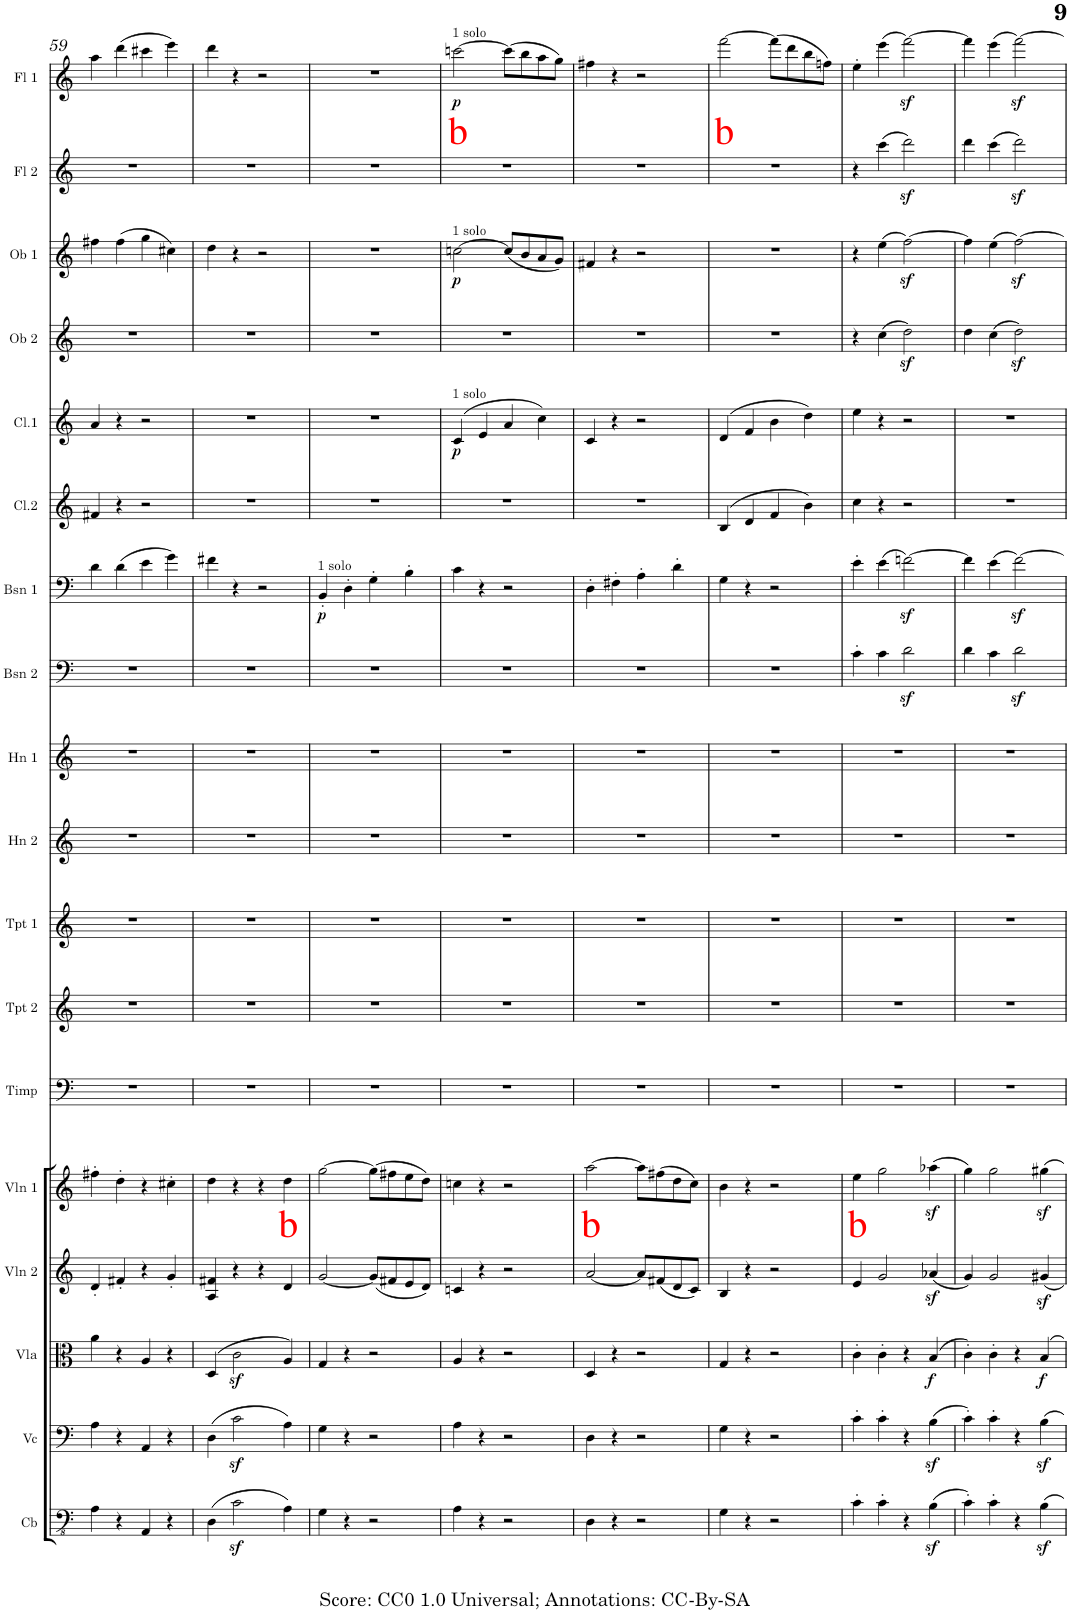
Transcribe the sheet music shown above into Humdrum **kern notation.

**kern	**kern	**kern	**dynam	**kern	**kern	**text	**kern	**kern	**kern	**kern	**kern	**kern	**kern	**dynam	**kern	**kern	**dynam	**kern	**kern	**dynam	**kern	**kern	**text	**dynam
*part18	*part17	*part16	*part16	*part15	*part14	*part14	*part13	*part12	*part11	*part10	*part9	*part8	*part7	*part7	*part6	*part5	*part5	*part4	*part3	*part3	*part2	*part1	*part1	*part1
*staff18	*staff17	*staff16	*staff16	*staff15	*staff14	*staff14	*staff13	*staff12	*staff11	*staff10	*staff9	*staff8	*staff7	*staff7	*staff6	*staff5	*staff5	*staff4	*staff3	*staff3	*staff2	*staff1	*staff1	*staff1
*I"Contrabass	*I"Violoncello	*I"Viola	*	*I"Violin 2	*I"Violin 1	*	*I"Timpani	*I"C Trumpet 2	*I"C Trumpet 1	*I"C Horn 2	*I"C Horn 1	*I"Bassoon 2	*I"Bassoon 1	*	*I"C Clarinet 2	*I"C Clarinet 1	*	*I"Oboe 2	*I"Oboe 1	*	*I"Flute 2	*I"Flute 1	*	*
*I'Cb	*I'Vc	*I'Vla	*	*I'Vln 2	*I'Vln 1	*	*I'Timp	*I'Tpt 2	*I'Tpt 1	*I'Hn 2	*I'Hn 1	*I'Bsn 2	*I'Bsn 1	*	*I'Cl.2	*I'Cl.1	*	*I'Ob 2	*I'Ob 1	*	*I'Fl 2	*I'Fl 1	*	*
!!LO:PB:g=z
*clefFv4	*clefF4	*clefC3	*	*clefG2	*clefG2	*	*clefF4	*clefG2	*clefG2	*clefG2	*clefG2	*clefF4	*clefF4	*	*clefG2	*clefG2	*	*clefG2	*clefG2	*	*clefG2	*clefG2	*	*
*	*	*	*	*	*	*	*	*	*	*Trd7c12	*Trd7c12	*	*	*	*Trd1c2	*Trd1c2	*	*	*	*	*	*	*	*
*k[]	*k[]	*k[]	*	*k[]	*k[]	*	*k[]	*k[]	*k[]	*k[]	*k[]	*k[]	*k[]	*	*k[]	*k[]	*	*k[]	*k[]	*	*k[]	*k[]	*	*
*M2/2	*M2/2	*M2/2	*	*M2/2	*M2/2	*	*M2/2	*M2/2	*M2/2	*M2/2	*M2/2	*M2/2	*M2/2	*	*M2/2	*M2/2	*	*M2/2	*M2/2	*	*M2/2	*M2/2	*	*
*met(c|)	*met(c|)	*met(c|)	*	*met(c|)	*met(c|)	*	*met(c|)	*met(c|)	*met(c|)	*met(c|)	*met(c|)	*met(c|)	*met(c|)	*	*met(c|)	*met(c|)	*	*met(c|)	*met(c|)	*	*met(c|)	*met(c|)	*	*
=59	=59	=59	=59	=59	=59	=59	=59	=59	=59	=59	=59	=59	=59	=59	=59	=59	=59	=59	=59	=59	=59	=59	=59	=59
4AA\	4A\	4a\	.	4d'/	4ff#X'\	.	1r	1r	1r	1r	1r	1r	4d\	.	4f#X/	4a/	.	1r	4ff#X\	.	1r	4aa\	.	.
4r	4r	4r	.	4f#X'/	4dd'\	.	.	.	.	.	.	.	(4d\	.	4r	4r	.	.	(4ff#\	.	.	(4ddd\	.	.
4AAA/	4AA/	4A/	.	4r	4r	.	.	.	.	.	.	.	4e\	.	2r	2r	.	.	4gg\	.	.	4ccc#X\	.	.
4r	4r	4r	.	4g'/	4cc#X'\	.	.	.	.	.	.	.	4g\)	.	.	.	.	.	4cc#X\)	.	.	4eee\)	.	.
=60	=60	=60	=60	=60	=60	=60	=60	=60	=60	=60	=60	=60	=60	=60	=60	=60	=60	=60	=60	=60	=60	=60	=60	=60
(4DD\	(4D\	(4D/	.	4A/ 4f#X/	4dd\	.	1r	1r	1r	1r	1r	1r	4f#X\	.	1r	1r	.	1r	4dd\	.	1r	4ddd\	.	.
2Cz<\	2cz<\	2cz<\	.	4r	4r	.	.	.	.	.	.	.	4r	.	.	.	.	.	4r	.	.	4r	.	.
.	.	.	.	4r	4r	.	.	.	.	.	.	.	2r	.	.	.	.	.	2r	.	.	2r	.	.
!	!	!	!	!	!	!LO:LY:b:color=#FF0000	!	!	!	!	!	!	!	!	!	!	!	!	!	!	!	!	!	!
4AA\)	4A\)	4A/)	.	4d/	4dd\	b	.	.	.	.	.	.	.	.	.	.	.	.	.	.	.	.	.	.
=61	=61	=61	=61	=61	=61	=61	=61	=61	=61	=61	=61	=61	=61	=61	=61	=61	=61	=61	=61	=61	=61	=61	=61	=61
!	!	!	!	!	!	!	!	!	!	!	!	!	!LO:TX:a:t=1 solo	!	!	!	!	!	!	!	!	!	!	!
!	!	!	!	!	!	!	!	!	!	!	!	!	!	!LO:DY:b	!	!	!	!	!	!	!	!	!	!
4GG\	4G\	4G/	.	[2g/	[2gg\	.	1r	1r	1r	1r	1r	1r	4BB'/	p	1r	1r	.	1r	1r	.	1r	1r	.	.
4r	4r	4r	.	.	.	.	.	.	.	.	.	.	4D'\	.	.	.	.	.	.	.	.	.	.	.
2r	2r	2r	.	(8g/L]	(8gg\L]	.	.	.	.	.	.	.	4G'\	.	.	.	.	.	.	.	.	.	.	.
.	.	.	.	8f#X/	8ff#X\	.	.	.	.	.	.	.	.	.	.	.	.	.	.	.	.	.	.	.
.	.	.	.	8e/	8ee\	.	.	.	.	.	.	.	4B'\	.	.	.	.	.	.	.	.	.	.	.
.	.	.	.	8d/J)	8dd\J)	.	.	.	.	.	.	.	.	.	.	.	.	.	.	.	.	.	.	.
=62	=62	=62	=62	=62	=62	=62	=62	=62	=62	=62	=62	=62	=62	=62	=62	=62	=62	=62	=62	=62	=62	=62	=62	=62
!	!	!	!	!	!	!	!	!	!	!	!	!	!	!	!	!	!	!	!	!	!	!LO:TX:a:t=1 solo	!	!
!	!	!	!	!	!	!	!	!	!	!	!	!	!	!	!	!	!	!	!LO:TX:a:t=1 solo	!	!	!	!	!
!	!	!	!	!	!	!	!	!	!	!	!	!	!	!	!	!LO:TX:a:t=1 solo	!	!	!	!	!	!	!	!
!	!	!	!	!	!	!	!	!	!	!	!	!	!	!	!	!	!LO:DY:b	!	!	!LO:DY:b	!	!	!LO:LY:b:color=#FF0000	!LO:DY:b
4AA\	4A\	4A/	.	4cn/	4ccn\	.	1r	1r	1r	1r	1r	1r	4c\	.	1r	(4c/	p	1r	[2ccn\	p	1r	[2cccn\	b	p
4r	4r	4r	.	4r	4r	.	.	.	.	.	.	.	4r	.	.	4e/	.	.	.	.	.	.	.	.
2r	2r	2r	.	2r	2r	.	.	.	.	.	.	.	2r	.	.	4a/	.	.	(8cc/L]	.	.	(8ccc\L]	.	.
.	.	.	.	.	.	.	.	.	.	.	.	.	.	.	.	.	.	.	8b/	.	.	8bb\	.	.
.	.	.	.	.	.	.	.	.	.	.	.	.	.	.	.	4cc\)	.	.	8a/	.	.	8aa\	.	.
.	.	.	.	.	.	.	.	.	.	.	.	.	.	.	.	.	.	.	8g/J)	.	.	8gg\J)	.	.
=63	=63	=63	=63	=63	=63	=63	=63	=63	=63	=63	=63	=63	=63	=63	=63	=63	=63	=63	=63	=63	=63	=63	=63	=63
!	!	!	!	!	!	!LO:LY:b:color=#FF0000	!	!	!	!	!	!	!	!	!	!	!	!	!	!	!	!	!	!
4DD\	4D\	4D/	.	[2a/	[2aa\	b	1r	1r	1r	1r	1r	1r	4D'\	.	1r	4c/	.	1r	4f#X/	.	1r	4ff#X\	.	.
4r	4r	4r	.	.	.	.	.	.	.	.	.	.	4F#X'\	.	.	4r	.	.	4r	.	.	4r	.	.
2r	2r	2r	.	8a/L]	8aa\L]	.	.	.	.	.	.	.	4A'\	.	.	2r	.	.	2r	.	.	2r	.	.
.	.	.	.	(8f#X/	(8ff#X\	.	.	.	.	.	.	.	.	.	.	.	.	.	.	.	.	.	.	.
.	.	.	.	8d/	8dd\	.	.	.	.	.	.	.	4d'\	.	.	.	.	.	.	.	.	.	.	.
.	.	.	.	8c/J)	8cc\J)	.	.	.	.	.	.	.	.	.	.	.	.	.	.	.	.	.	.	.
=64	=64	=64	=64	=64	=64	=64	=64	=64	=64	=64	=64	=64	=64	=64	=64	=64	=64	=64	=64	=64	=64	=64	=64	=64
!	!	!	!	!	!	!	!	!	!	!	!	!	!	!	!	!	!	!	!	!	!	!	!LO:LY:b:color=#FF0000	!
4GG\	4G\	4G/	.	4B/	4b\	.	1r	1r	1r	1r	1r	1r	4G\	.	(4B/	(4d/	.	1r	1r	.	1r	[2fff\	b	.
4r	4r	4r	.	4r	4r	.	.	.	.	.	.	.	4r	.	4d/	4f/	.	.	.	.	.	.	.	.
2r	2r	2r	.	2r	2r	.	.	.	.	.	.	.	2r	.	4f/	4b\	.	.	.	.	.	(8fff\L]	.	.
.	.	.	.	.	.	.	.	.	.	.	.	.	.	.	.	.	.	.	.	.	.	8ddd\	.	.
.	.	.	.	.	.	.	.	.	.	.	.	.	.	.	4b\)	4dd\)	.	.	.	.	.	8bb\	.	.
.	.	.	.	.	.	.	.	.	.	.	.	.	.	.	.	.	.	.	.	.	.	8ffn\J)	.	.
=65	=65	=65	=65	=65	=65	=65	=65	=65	=65	=65	=65	=65	=65	=65	=65	=65	=65	=65	=65	=65	=65	=65	=65	=65
!	!	!	!	!	!	!LO:LY:b:color=#FF0000	!	!	!	!	!	!	!	!	!	!	!	!	!	!	!	!	!	!
4C'\	4c'\	4c'\	.	4e/	4ee\	b	1r	1r	1r	1r	1r	4c'\	4e'\	.	4cc\	4ee\	.	4r	4r	.	4r	4ee'\	.	.
4C'\	4c'\	4c'\	.	2g/	2gg\	.	.	.	.	.	.	4c\	(4e\	.	4r	4r	.	(4cc\	(4ee\	.	(4ccc\	(4eee\	.	.
4r	4r	4r	.	.	.	.	.	.	.	.	.	2dz<\	[2fnz<\)	.	2r	2r	.	2ddz<\)	[2ffz<\)	.	2dddz<\)	[2fffz<\)	.	.
!	!	!	!LO:DY:b	!	!	!	!	!	!	!	!	!	!	!	!	!	!	!	!	!	!	!	!	!
(4BBz<\	(4Bz<\	(4B/	f	(4a-Xz</	(4aa-Xz<\	.	.	.	.	.	.	.	.	.	.	.	.	.	.	.	.	.	.	.
=66	=66	=66	=66	=66	=66	=66	=66	=66	=66	=66	=66	=66	=66	=66	=66	=66	=66	=66	=66	=66	=66	=66	=66	=66
4C'\)	4c'\)	4c'\)	.	4g/)	4gg\)	.	1r	1r	1r	1r	1r	4d\	4f\]	.	1r	1r	.	4dd\	4ff\]	.	4ddd\	4fff\]	.	.
4C'\	4c'\	4c'\	.	2g/	2gg\	.	.	.	.	.	.	4c\	(4e\	.	.	.	.	(4cc\	(4ee\	.	(4ccc\	(4eee\	.	.
4r	4r	4r	.	.	.	.	.	.	.	.	.	2dz<\	[2fz<\)	.	.	.	.	2ddz<\)	[2ffz<\)	.	2dddz<\)	[2fffz<\)	.	.
!	!	!	!LO:DY:b	!	!	!	!	!	!	!	!	!	!	!	!	!	!	!	!	!	!	!	!	!
4BBz<\	4Bz<\	4B/	f	4g#Xz</	4gg#Xz<\	.	.	.	.	.	.	.	.	.	.	.	.	.	.	.	.	.	.	.
=	=	=	=	=	=	=	=	=	=	=	=	=	=	=	=	=	=	=	=	=	=	=	=	=
*-	*-	*-	*-	*-	*-	*-	*-	*-	*-	*-	*-	*-	*-	*-	*-	*-	*-	*-	*-	*-	*-	*-	*-	*-
